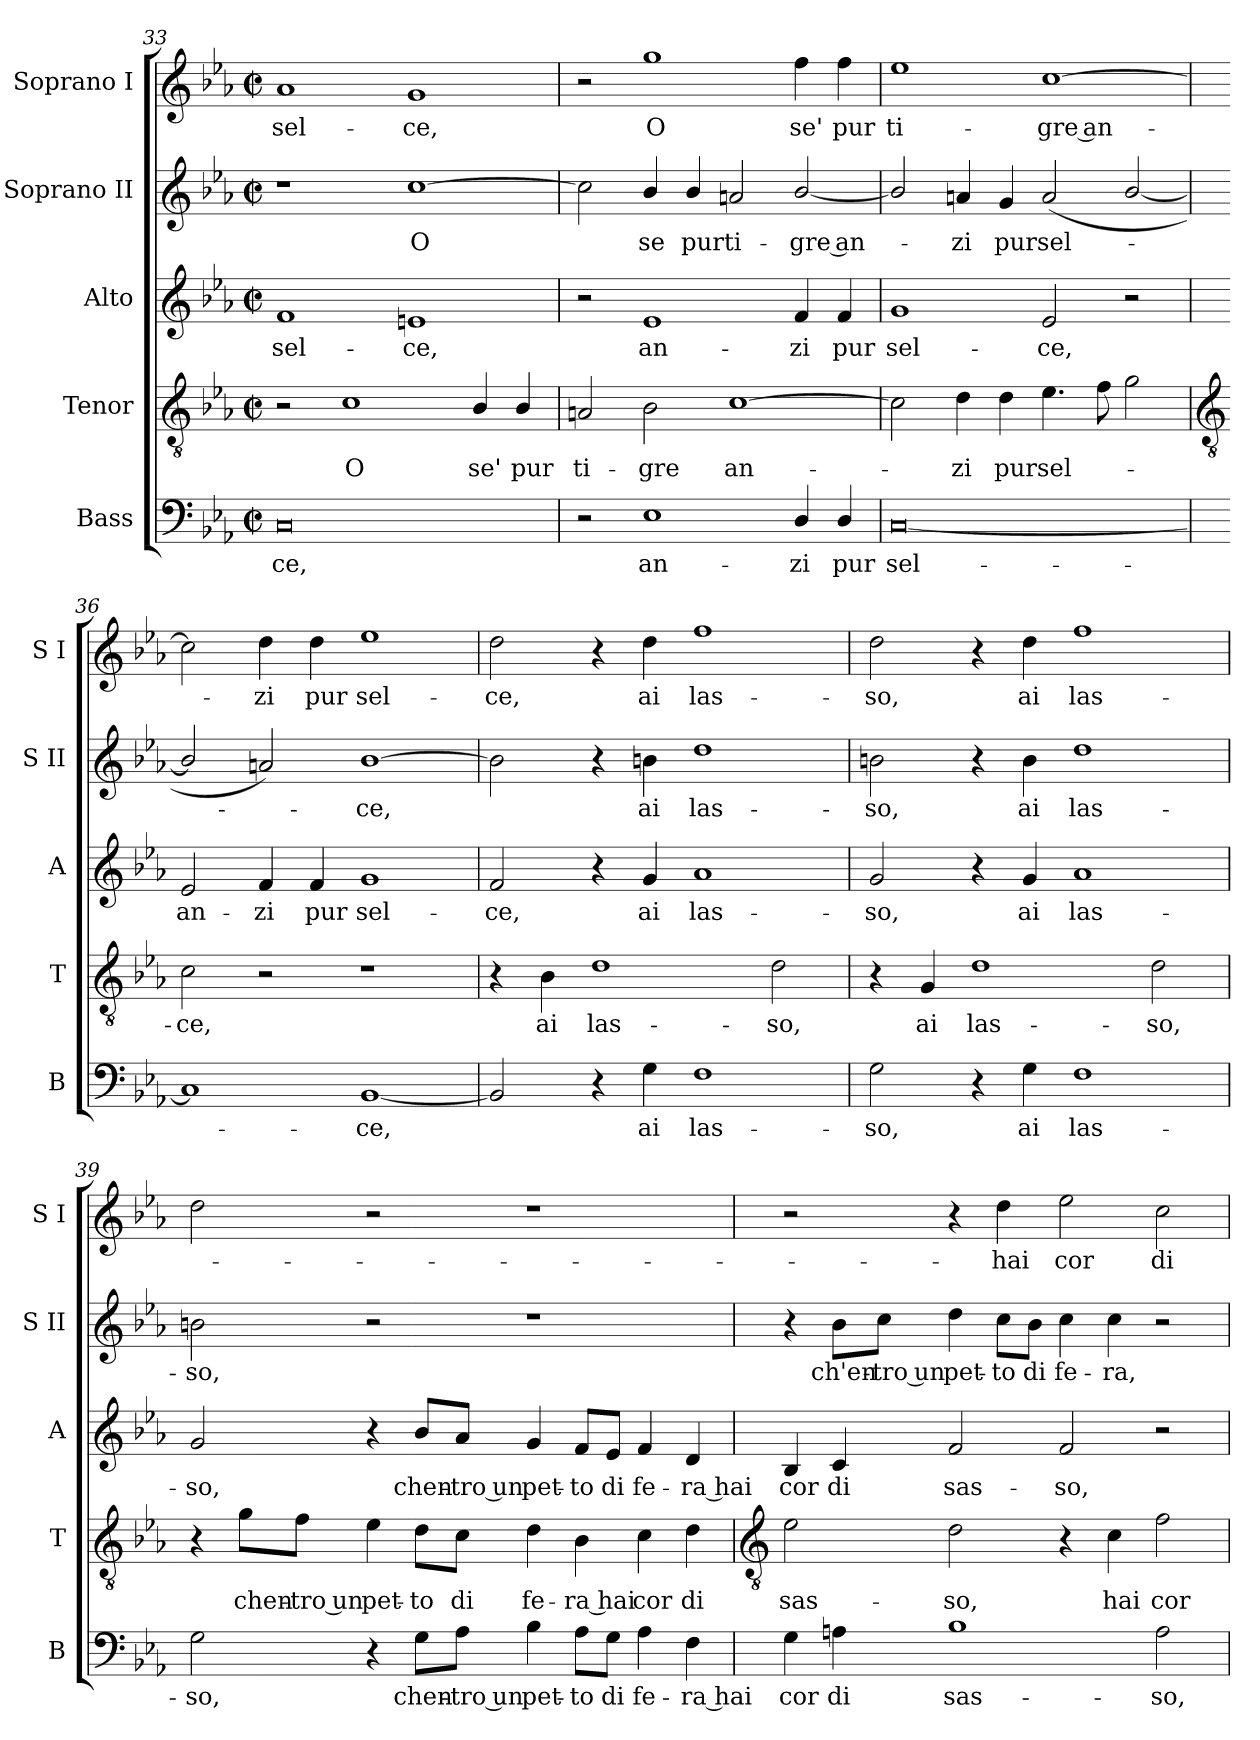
**kern	**text	**kern	**text	**kern	**text	**kern	**text	**kern	**text
*part5	*part5	*part4	*part4	*part3	*part3	*part2	*part2	*part1	*part1
*staff5	*staff5	*staff4	*staff4	*staff3	*staff3	*staff2	*staff2	*staff1	*staff1
*I"Bass	*	*I"Tenor	*	*I"Alto	*	*I"Soprano II	*	*I"Soprano I	*
*I'B	*	*I'T	*	*I'A	*	*I'S II	*	*I'S I	*
*clefF4	*	*clefGv2	*	*clefG2	*	*clefG2	*	*clefG2	*
*k[b-e-a-]	*	*k[b-e-a-]	*	*k[b-e-a-]	*	*k[b-e-a-]	*	*k[b-e-a-]	*
*E-:	*	*E-:	*	*E-:	*	*E-:	*	*E-:	*
*M4/2	*	*M4/2	*	*M4/2	*	*M4/2	*	*M4/2	*
*met(c|)	*	*met(c|)	*	*met(c|)	*	*met(c|)	*	*met(c|)	*
=33	=33	=33	=33	=33	=33	=33	=33	=33	=33
!	!LO:LY:b	!	!	!	!LO:LY:b	!	!	!	!LO:LY:b
0C	-ce,	2r	.	1f	sel-	1r	.	1a-	sel-
!	!	!	!LO:LY:b	!	!	!	!	!	!
.	.	1c	O	.	.	.	.	.	.
!	!	!	!	!	!LO:LY:b	!	!LO:LY:b	!	!LO:LY:b
.	.	.	.	1en	-ce,	[1cc	O	1g	-ce,
!	!	!	!LO:LY:b	!	!	!	!	!	!
.	.	4B-/	se'	.	.	.	.	.	.
!	!	!	!LO:LY:b	!	!	!	!	!	!
.	.	4B-/	pur	.	.	.	.	.	.
=34	=34	=34	=34	=34	=34	=34	=34	=34	=34
!	!	!	!LO:LY:b	!	!	!	!	!	!
2r	.	2An	ti-	2r	.	2cc]	.	2r	.
!	!LO:LY:b	!	!LO:LY:b	!	!LO:LY:b	!	!LO:LY:b	!	!LO:LY:b
1E-	an-	2B-	-gre	1e-	an-	4b-/	se	1gg	O
!	!	!	!	!	!	!	!LO:LY:b	!	!
.	.	.	.	.	.	4b-/	pur	.	.
!	!	!	!LO:LY:b	!	!	!	!LO:LY:b	!	!
.	.	[1c	an-	.	.	2an	ti-	.	.
!	!LO:LY:b	!	!	!	!LO:LY:b	!	!LO:LY:b	!	!LO:LY:b
4D/	-zi	.	.	4f	-zi	[2b-/	-gre an-	4ff	se'
!	!LO:LY:b	!	!	!	!LO:LY:b	!	!	!	!LO:LY:b
4D/	pur	.	.	4f	pur	.	.	4ff	pur
=35	=35	=35	=35	=35	=35	=35	=35	=35	=35
!	!LO:LY:b	!	!	!	!LO:LY:b	!	!	!	!LO:LY:b
[0C	sel-	2c]	.	1g	sel-	2b-/]	.	1ee-	ti-
!	!	!	!LO:LY:b	!	!	!	!LO:LY:b	!	!
.	.	4d	zi	.	.	4an	zi	.	.
!	!	!	!LO:LY:b	!	!	!	!LO:LY:b	!	!
.	.	4d	pur	.	.	4g	pur	.	.
!	!	!	!LO:LY:b	!	!LO:LY:b	!	!LO:LY:b	!	!LO:LY:b
.	.	4.e-	sel-	2e-	-ce,	(<2a	sel-	[1cc	-gre an-
.	.	8f	.	.	.	.	.	.	.
.	.	2g	.	2r	.	[2b-/	.	.	.
!!LO:LB:g=z
=36	=36	=36	=36	=36	=36	=36	=36	=36	=36
*	*	*clefGv2	*	*	*	*	*	*	*
!	!	!	!LO:LY:b	!	!LO:LY:b	!	!	!	!
1C]	.	2c	ce,	2e-	an-	2b-/]	.	2cc]	.
!	!	!	!	!	!LO:LY:b	!	!	!	!LO:LY:b
.	.	2r	.	4f	-zi	2an)	.	4dd	zi
!	!	!	!	!	!LO:LY:b	!	!	!	!LO:LY:b
.	.	.	.	4f	pur	.	.	4dd	pur
!	!LO:LY:b	!	!	!	!LO:LY:b	!	!LO:LY:b	!	!LO:LY:b
[1BB-	ce,	1r	.	1g	sel-	[1b-	ce,	1ee-	sel-
=37	=37	=37	=37	=37	=37	=37	=37	=37	=37
!	!	!	!	!	!LO:LY:b	!	!	!	!LO:LY:b
2BB-]	.	4r	.	2f	-ce,	2b-]	.	2dd	-ce,
!	!	!	!LO:LY:b	!	!	!	!	!	!
.	.	4B-	ai	.	.	.	.	.	.
!	!	!	!LO:LY:b	!	!	!	!	!	!
4r	.	1d	las-	4r	.	4r	.	4r	.
!	!LO:LY:b	!	!	!	!LO:LY:b	!	!LO:LY:b	!	!LO:LY:b
4G	ai	.	.	4g	ai	4bn	ai	4dd	ai
!	!LO:LY:b	!	!	!	!LO:LY:b	!	!LO:LY:b	!	!LO:LY:b
1F	las-	.	.	1a-	las-	1dd	las-	1ff	las-
!	!	!	!LO:LY:b	!	!	!	!	!	!
.	.	2d\	-so,	.	.	.	.	.	.
=38	=38	=38	=38	=38	=38	=38	=38	=38	=38
!	!LO:LY:b	!	!	!	!LO:LY:b	!	!LO:LY:b	!	!LO:LY:b
2G	-so,	4r	.	2g	-so,	2bn	-so,	2dd	-so,
!	!	!	!LO:LY:b	!	!	!	!	!	!
.	.	4G	ai	.	.	.	.	.	.
!	!	!	!LO:LY:b	!	!	!	!	!	!
4r	.	1d	las-	4r	.	4r	.	4r	.
!	!LO:LY:b	!	!	!	!LO:LY:b	!	!LO:LY:b	!	!LO:LY:b
4G	ai	.	.	4g	ai	4b	ai	4dd	ai
!	!LO:LY:b	!	!	!	!LO:LY:b	!	!LO:LY:b	!	!LO:LY:b
1F	las-	.	.	1a-	las-	1dd	las-	1ff	las-
!	!	!	!LO:LY:b	!	!	!	!	!	!
.	.	2d	-so,	.	.	.	.	.	.
=39	=39	=39	=39	=39	=39	=39	=39	=39	=39
!	!LO:LY:b	!	!	!	!LO:LY:b	!	!LO:LY:b	!	!
2G	-so,	4r	.	2g	-so,	2bn	-so,	2dd\	.
!	!	!	!LO:LY:b	!	!	!	!	!	!
.	.	8g\L	chen-	.	.	.	.	.	.
!	!	!	!LO:LY:b	!	!	!	!	!	!
.	.	8f\J	-tro un	.	.	.	.	.	.
!	!	!	!LO:LY:b	!	!	!	!	!	!
4r	.	4e-	pet-	4r	.	2r	.	2r	.
!	!LO:LY:b	!	!LO:LY:b	!	!LO:LY:b	!	!	!	!
8G\L	chen-	8d\L	-to	8b-/L	chen-	.	.	.	.
!	!LO:LY:b	!	!LO:LY:b	!	!LO:LY:b	!	!	!	!
8A-\J	-tro un	8c\J	di	8a-/J	-tro un	.	.	.	.
!	!LO:LY:b	!	!LO:LY:b	!	!LO:LY:b	!	!	!	!
4B-	pet-	4d\	fe-	4g	pet-	1r	.	1r	.
!	!LO:LY:b	!	!LO:LY:b	!	!LO:LY:b	!	!	!	!
8A-\L	-to	4B-	-ra hai	8f/L	-to	.	.	.	.
!	!LO:LY:b	!	!	!	!LO:LY:b	!	!	!	!
8G\J	di	.	.	8e-/J	di	.	.	.	.
!	!LO:LY:b	!	!LO:LY:b	!	!LO:LY:b	!	!	!	!
4A-	fe-	4c	cor	4f	fe-	.	.	.	.
!	!LO:LY:b	!	!LO:LY:b	!	!LO:LY:b	!	!	!	!
4F	-ra hai	4d	di	4d/	-ra hai	.	.	.	.
!!LO:LB:g=z
=40	=40	=40	=40	=40	=40	=40	=40	=40	=40
*	*	*clefGv2	*	*	*	*	*	*	*
!	!LO:LY:b	!	!LO:LY:b	!	!LO:LY:b	!	!	!	!
4G	cor	2e-	sas-	4B-	cor	4r	.	2r	.
!	!LO:LY:b	!	!	!	!LO:LY:b	!	!LO:LY:b	!	!
4An	di	.	.	4c	di	8b-\L	ch'en-	.	.
!	!	!	!	!	!	!	!LO:LY:b	!	!
.	.	.	.	.	.	8cc\J	-tro un	.	.
!	!LO:LY:b	!	!LO:LY:b	!	!LO:LY:b	!	!LO:LY:b	!	!
1B-	sas-	2d	-so,	2f	sas-	4dd\	pet-	4r	.
!	!	!	!	!	!	!	!LO:LY:b	!	!LO:LY:b
.	.	.	.	.	.	8cc\L	-to	4dd	-hai
!	!	!	!	!	!	!	!LO:LY:b	!	!
.	.	.	.	.	.	8b-\J	di	.	.
!	!	!	!	!	!LO:LY:b	!	!LO:LY:b	!	!LO:LY:b
.	.	4r	.	2f	-so,	4cc	fe-	2ee-	cor
!	!	!	!LO:LY:b	!	!	!	!LO:LY:b	!	!
.	.	4c	hai	.	.	4cc	-ra,	.	.
!	!LO:LY:b	!	!LO:LY:b	!	!	!	!	!	!LO:LY:b
2A	-so,	2f	cor	2r	.	2r	.	2cc	di
=	=	=	=	=	=	=	=	=	=
*-	*-	*-	*-	*-	*-	*-	*-	*-	*-
